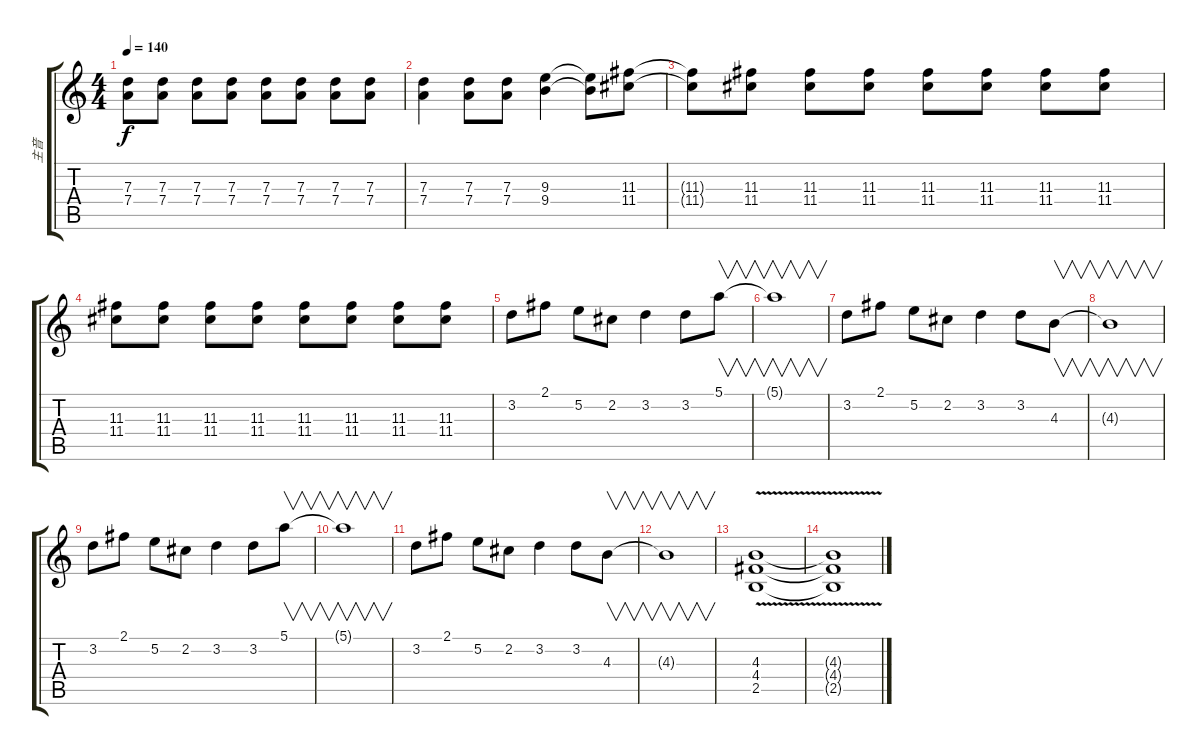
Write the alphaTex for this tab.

\track ("主音" "主音") {instrument distortionguitar}
\staff {score tabs}
\tuning (E4 B3 G3 D3 A2 E2) {hide}
\ts (4 4)
\tempo 140
\clef g2
\ks c
(7.3{t} 7.4{t}).8{dy f} (7.3 7.4).8 (7.3 7.4).8 (7.3 7.4).8 (7.3 7.4).8 (7.3 7.4).8 (7.3 7.4).8 (7.3 7.4).8 |
(7.3 7.4).4 (7.3 7.4).8 (7.3 7.4).8 (9.3 9.4).4 (9.3{t} 9.4{t}).8 (11.3 11.4).8 |
(11.3{t} 11.4{t}).8 (11.3 11.4).8 (11.3 11.4).8 (11.3 11.4).8 (11.3 11.4).8 (11.3 11.4).8 (11.3 11.4).8 (11.3 11.4).8 |
(11.3 11.4).8 (11.3 11.4).8 (11.3 11.4).8 (11.3 11.4).8 (11.3 11.4).8 (11.3 11.4).8 (11.3 11.4).8 (11.3 11.4).8 |
3.2.8 2.1.8 5.2.8 2.2.8 3.2.4 3.2.8 5.1.8{v} |
5.1{t}.1{v} |
3.2.8 2.1.8 5.2.8 2.2.8 3.2.4 3.2.8 4.3.8{v} |
4.3{t}.1{v} |
3.2.8 2.1.8 5.2.8 2.2.8 3.2.4 3.2.8 5.1.8{v} |
5.1{t}.1{v} |
3.2.8 2.1.8 5.2.8 2.2.8 3.2.4 3.2.8 4.3.8{v} |
4.3{t}.1{v} |
(4.3{v} 4.4 2.5).1 |
(4.3{t} 4.4{t} 2.5{t}).1
